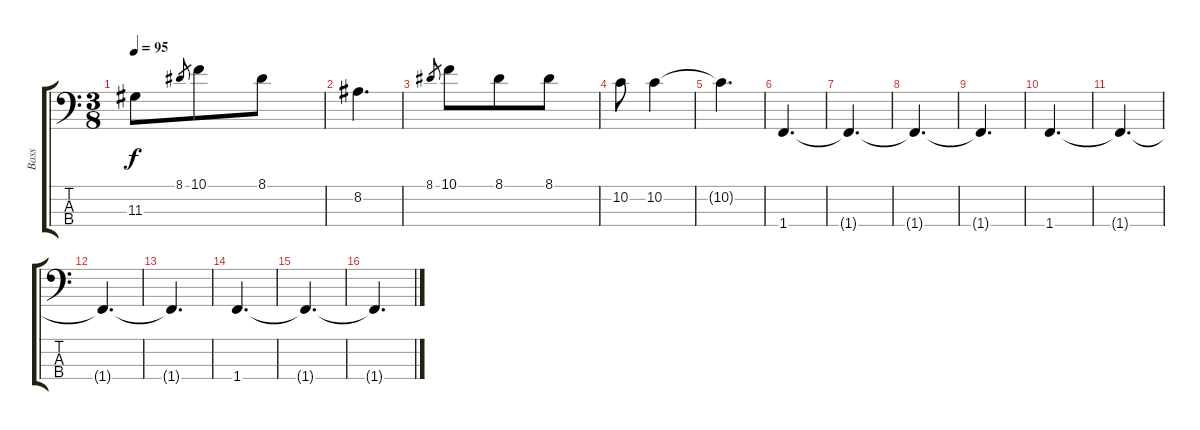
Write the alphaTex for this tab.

\track ("Bass" "Bass") {instrument electricbassfinger}
\staff {score tabs}
\tuning (G2 D2 A1 E1) {hide}
\ts (3 8)
\tempo 95
\clef f4
\ks c
11.3{t}.8{dy f} 8.1.8{gr} 10.1.8 8.1.8 |
8.2.4{d} |
8.1.8{gr} 10.1.8 8.1.8 8.1.8 |
10.2.8 10.2.4 |
10.2{t}.4{d} |
1.4.4{d} |
1.4{t}.4{d} |
1.4{t}.4{d} |
1.4{t}.4{d} |
1.4.4{d} |
1.4{t}.4{d} |
1.4{t}.4{d} |
1.4{t}.4{d} |
1.4.4{d} |
1.4{t}.4{d} |
1.4{t}.4{d}
